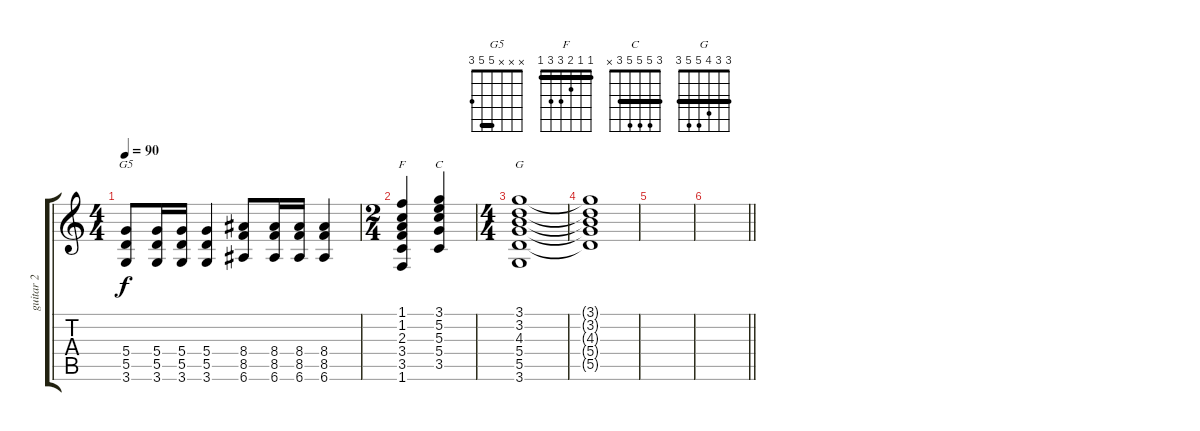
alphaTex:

\track ("guitar 2" "guitar 2") {instrument distortionguitar}
\staff {score tabs}
\tuning (E4 B3 G3 D3 A2 E2) {hide}
\chord ("G5" x x x 5 5 3) {barre 5}
\chord ("F" 1 1 2 3 3 1) {barre 1}
\chord ("C" 3 5 5 5 3 x) {barre 3}
\chord ("G" 3 3 4 5 5 3) {barre 3}
\ts (4 4)
\tempo 90
\clef g2
\ks c
(5.4 5.5 3.6).8{ch "G5" dy f} (5.4 5.5 3.6).16 (5.4 5.5 3.6).16 (5.4 5.5 3.6).4 (8.4 8.5 6.6).8 (8.4 8.5 6.6).16 (8.4 8.5 6.6).16 (8.4 8.5 6.6).4 |
\ts (2 4)
(1.1 1.2 2.3 3.4 3.5 1.6).4{ch "F"} (3.1 5.2 5.3 5.4 3.5).4{ch "C"} |
\ts (4 4)
(3.1 3.2 4.3 5.4 5.5 3.6).1{ch "G"} |
(3.1{t} 3.2{t} 4.3{t} 5.4{t} 5.5{t}).1 |
|
\barLineRight lightlight
